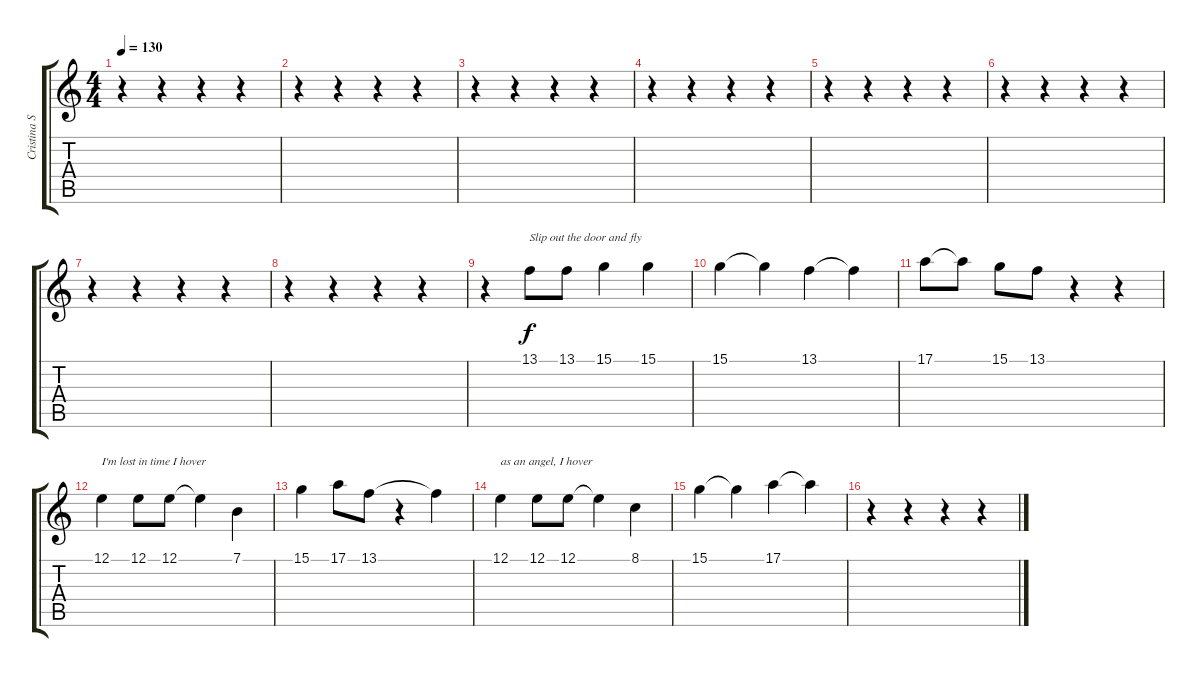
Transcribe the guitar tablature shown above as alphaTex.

\track ("Cristina Scabbia" "Cristina S") {instrument trumpet}
\staff {score tabs}
\tuning (E4 B3 G3 D3 A2 E2) {hide}
\ts (4 4)
\tempo 130
\clef g2
\ks c
r.4{dy f} r.4 r.4 r.4 |
r.4 r.4 r.4 r.4 |
r.4 r.4 r.4 r.4 |
r.4 r.4 r.4 r.4 |
r.4 r.4 r.4 r.4 |
r.4 r.4 r.4 r.4 |
r.4 r.4 r.4 r.4 |
r.4 r.4 r.4 r.4 |
r.4 13.1.8{txt "Slip out the door and fly"} 13.1.8 15.1.4 15.1.4 |
15.1.4 15.1{t}.4 13.1.4 13.1{t}.4 |
17.1.8 17.1{t}.8 15.1.8 13.1.8 r.4 r.4 |
12.1.4{txt "I'm lost in time I hover"} 12.1.8 12.1.8 12.1{t}.4 7.1.4 |
15.1.4 17.1.8 13.1.8 r.4 13.1{t}.4 |
12.1.4{txt "as an angel, I hover"} 12.1.8 12.1.8 12.1{t}.4 8.1.4 |
15.1.4 15.1{t}.4 17.1.4 17.1{t}.4 |
r.4 r.4 r.4 r.4
